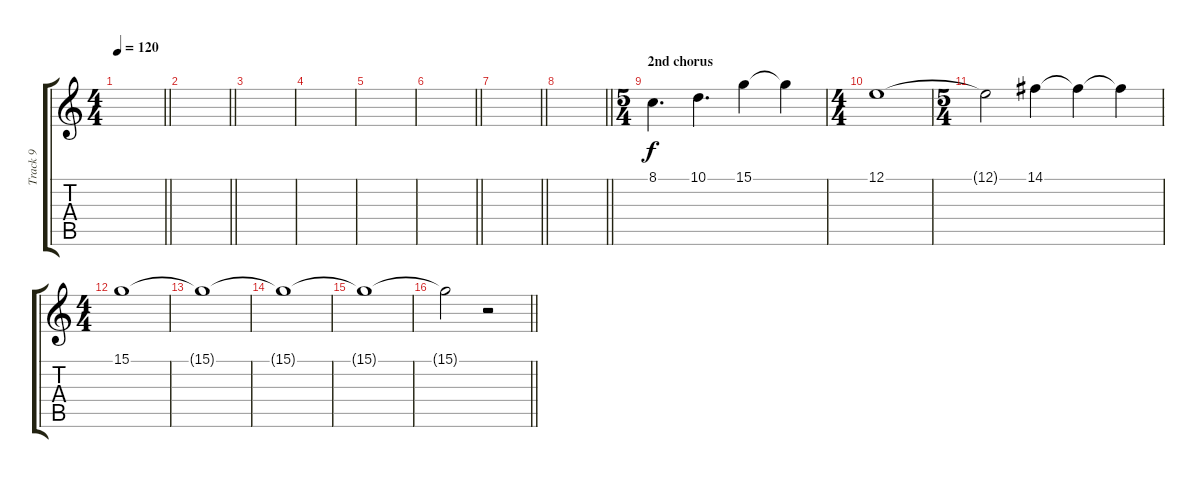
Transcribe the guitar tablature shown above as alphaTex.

\track ("Track 9" "Track 9") {instrument stringensemble1}
\staff {score tabs}
\tuning (E4 B3 G3 D3 A2 E2) {hide}
\ts (4 4)
\tempo 120
\clef g2
\barLineRight lightlight
\ks c
|
\barLineRight lightlight
|
|
|
|
\barLineRight lightlight
|
\barLineRight lightlight
|
\barLineRight lightlight
|
\ts (5 4)
\section ("" "2nd chorus")
8.1.4{d} 10.1.4{d} 15.1.4 15.1{t}.4 |
\ts (4 4)
12.1.1 |
\ts (5 4)
12.1{t}.2 14.1.4 14.1{t}.4 14.1{t}.4 |
\ts (4 4)
15.1.1 |
15.1{t}.1 |
15.1{t}.1 |
15.1{t}.1 |
\barLineRight lightlight
15.1{t}.2 r.2
